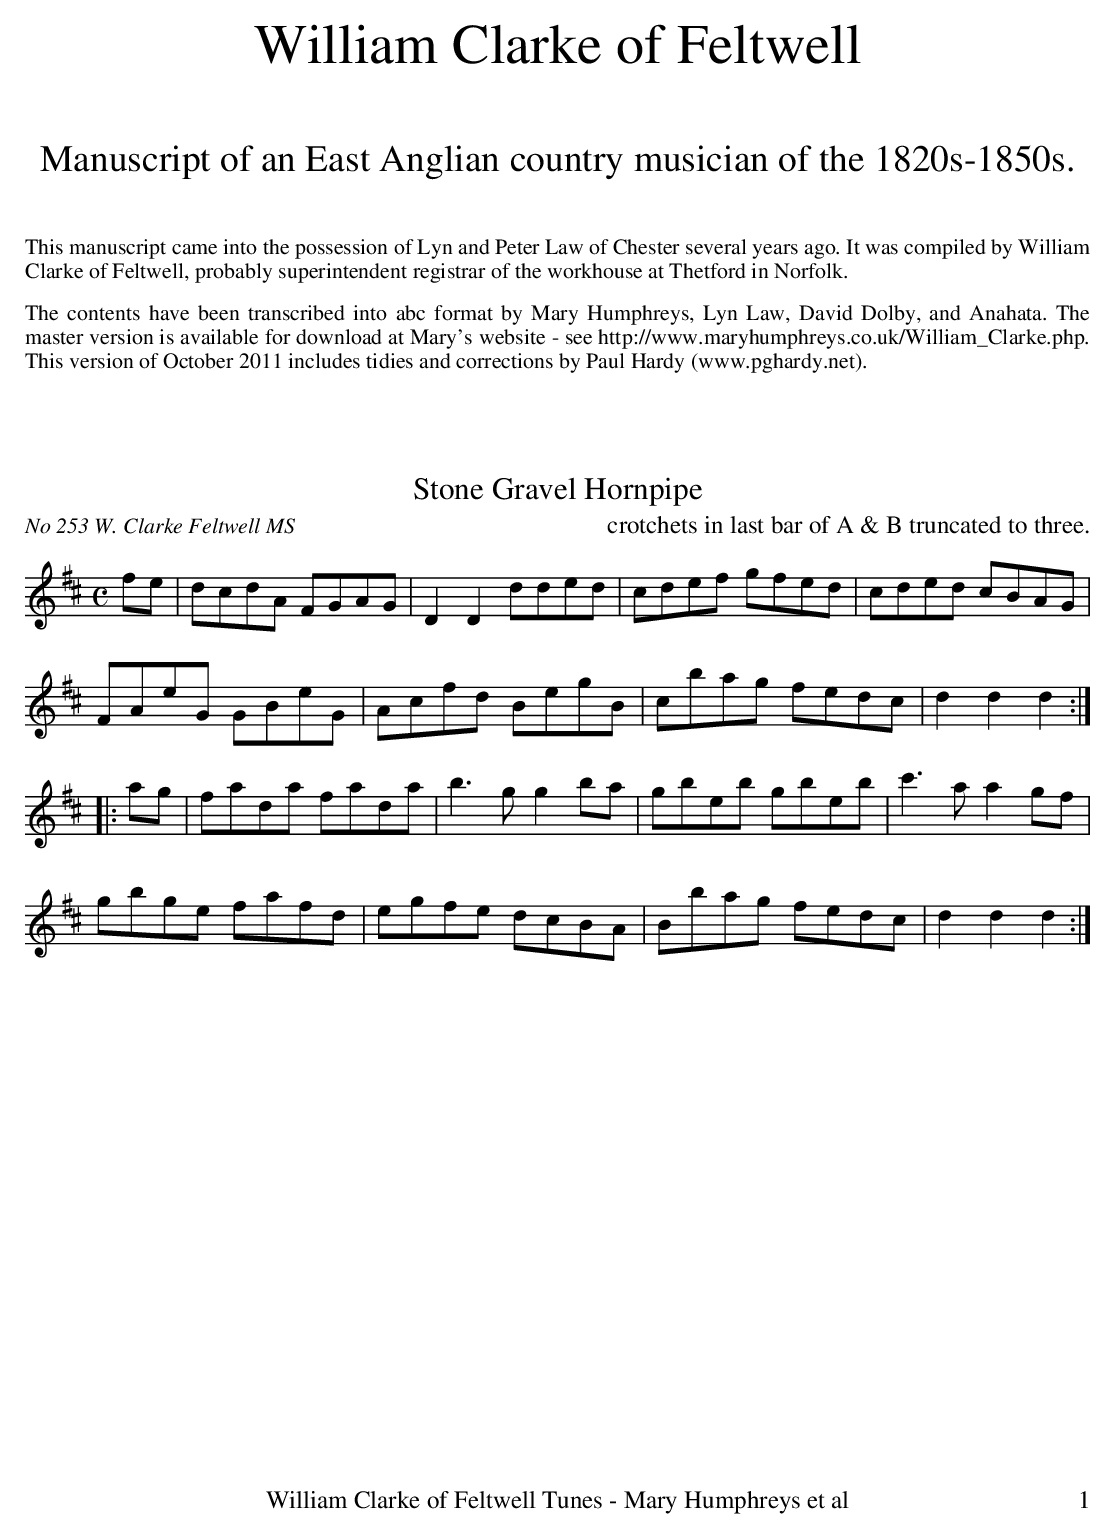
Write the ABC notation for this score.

X:1
T:Stone Gravel Hornpipe
O:No 253 W. Clarke Feltwell MS
M:C
L:1/8
K:D
fe|dcdA FGAG|D2 D2 dded|cdef gfed|cded cBAG|
FAeG GBeG|Acfd BegB|cbag fedc|d2 d2 d2:|
|:ag|fada fada|b3 g g2 ba|gbeb gbeb|c'3 a a2 gf|
gbge fafd|egfe dcBA|Bbag fedc|d2 d2 d2:|
